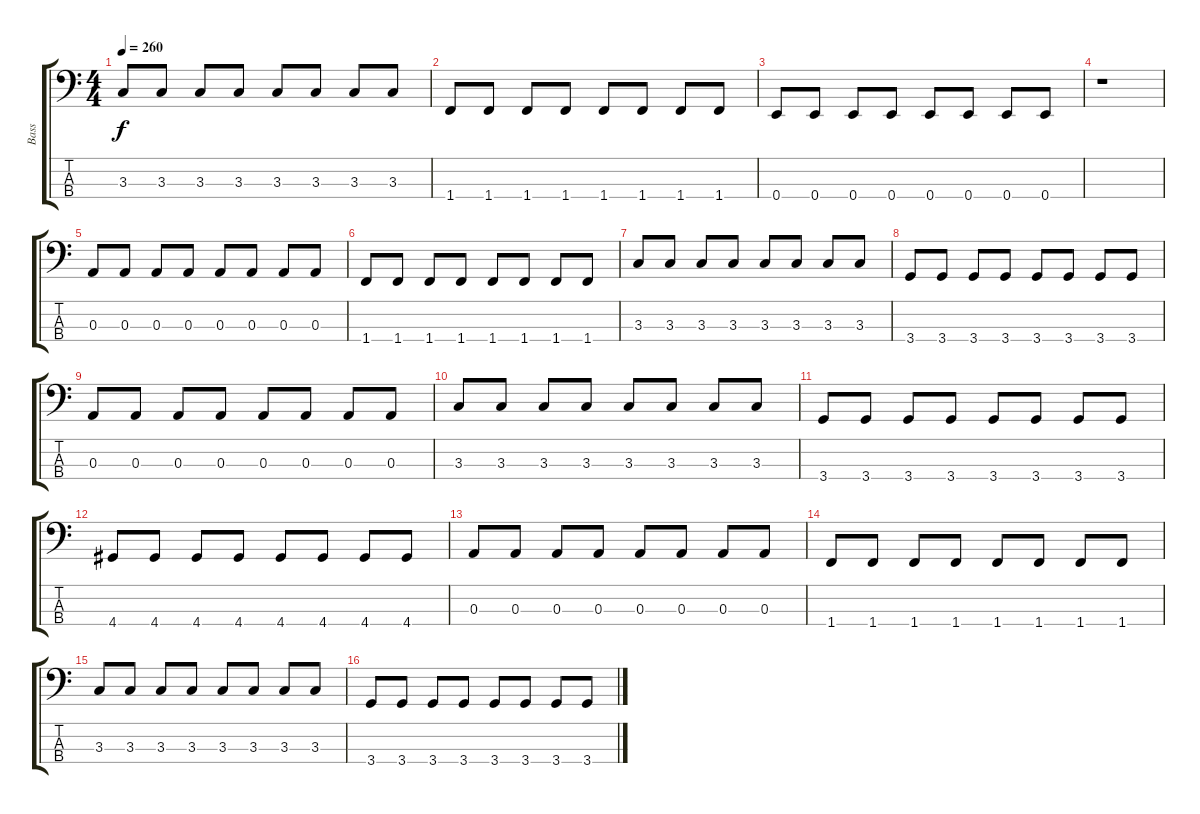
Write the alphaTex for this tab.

\track ("Bass" "Bass") {instrument electricbasspick}
\staff {score tabs}
\tuning (G2 D2 A1 E1) {hide}
\ts (4 4)
\tempo 260
\clef f4
\ks c
3.3.8{dy f} 3.3.8 3.3.8 3.3.8 3.3.8 3.3.8 3.3.8 3.3.8 |
1.4.8 1.4.8 1.4.8 1.4.8 1.4.8 1.4.8 1.4.8 1.4.8 |
0.4.8 0.4.8 0.4.8 0.4.8 0.4.8 0.4.8 0.4.8 0.4.8 |
r.1 |
0.3.8 0.3.8 0.3.8 0.3.8 0.3.8 0.3.8 0.3.8 0.3.8 |
1.4.8 1.4.8 1.4.8 1.4.8 1.4.8 1.4.8 1.4.8 1.4.8 |
3.3.8 3.3.8 3.3.8 3.3.8 3.3.8 3.3.8 3.3.8 3.3.8 |
3.4.8 3.4.8 3.4.8 3.4.8 3.4.8 3.4.8 3.4.8 3.4.8 |
0.3.8 0.3.8 0.3.8 0.3.8 0.3.8 0.3.8 0.3.8 0.3.8 |
3.3.8 3.3.8 3.3.8 3.3.8 3.3.8 3.3.8 3.3.8 3.3.8 |
3.4.8 3.4.8 3.4.8 3.4.8 3.4.8 3.4.8 3.4.8 3.4.8 |
4.4.8 4.4.8 4.4.8 4.4.8 4.4.8 4.4.8 4.4.8 4.4.8 |
0.3.8 0.3.8 0.3.8 0.3.8 0.3.8 0.3.8 0.3.8 0.3.8 |
1.4.8 1.4.8 1.4.8 1.4.8 1.4.8 1.4.8 1.4.8 1.4.8 |
3.3.8 3.3.8 3.3.8 3.3.8 3.3.8 3.3.8 3.3.8 3.3.8 |
3.4.8 3.4.8 3.4.8 3.4.8 3.4.8 3.4.8 3.4.8 3.4.8
